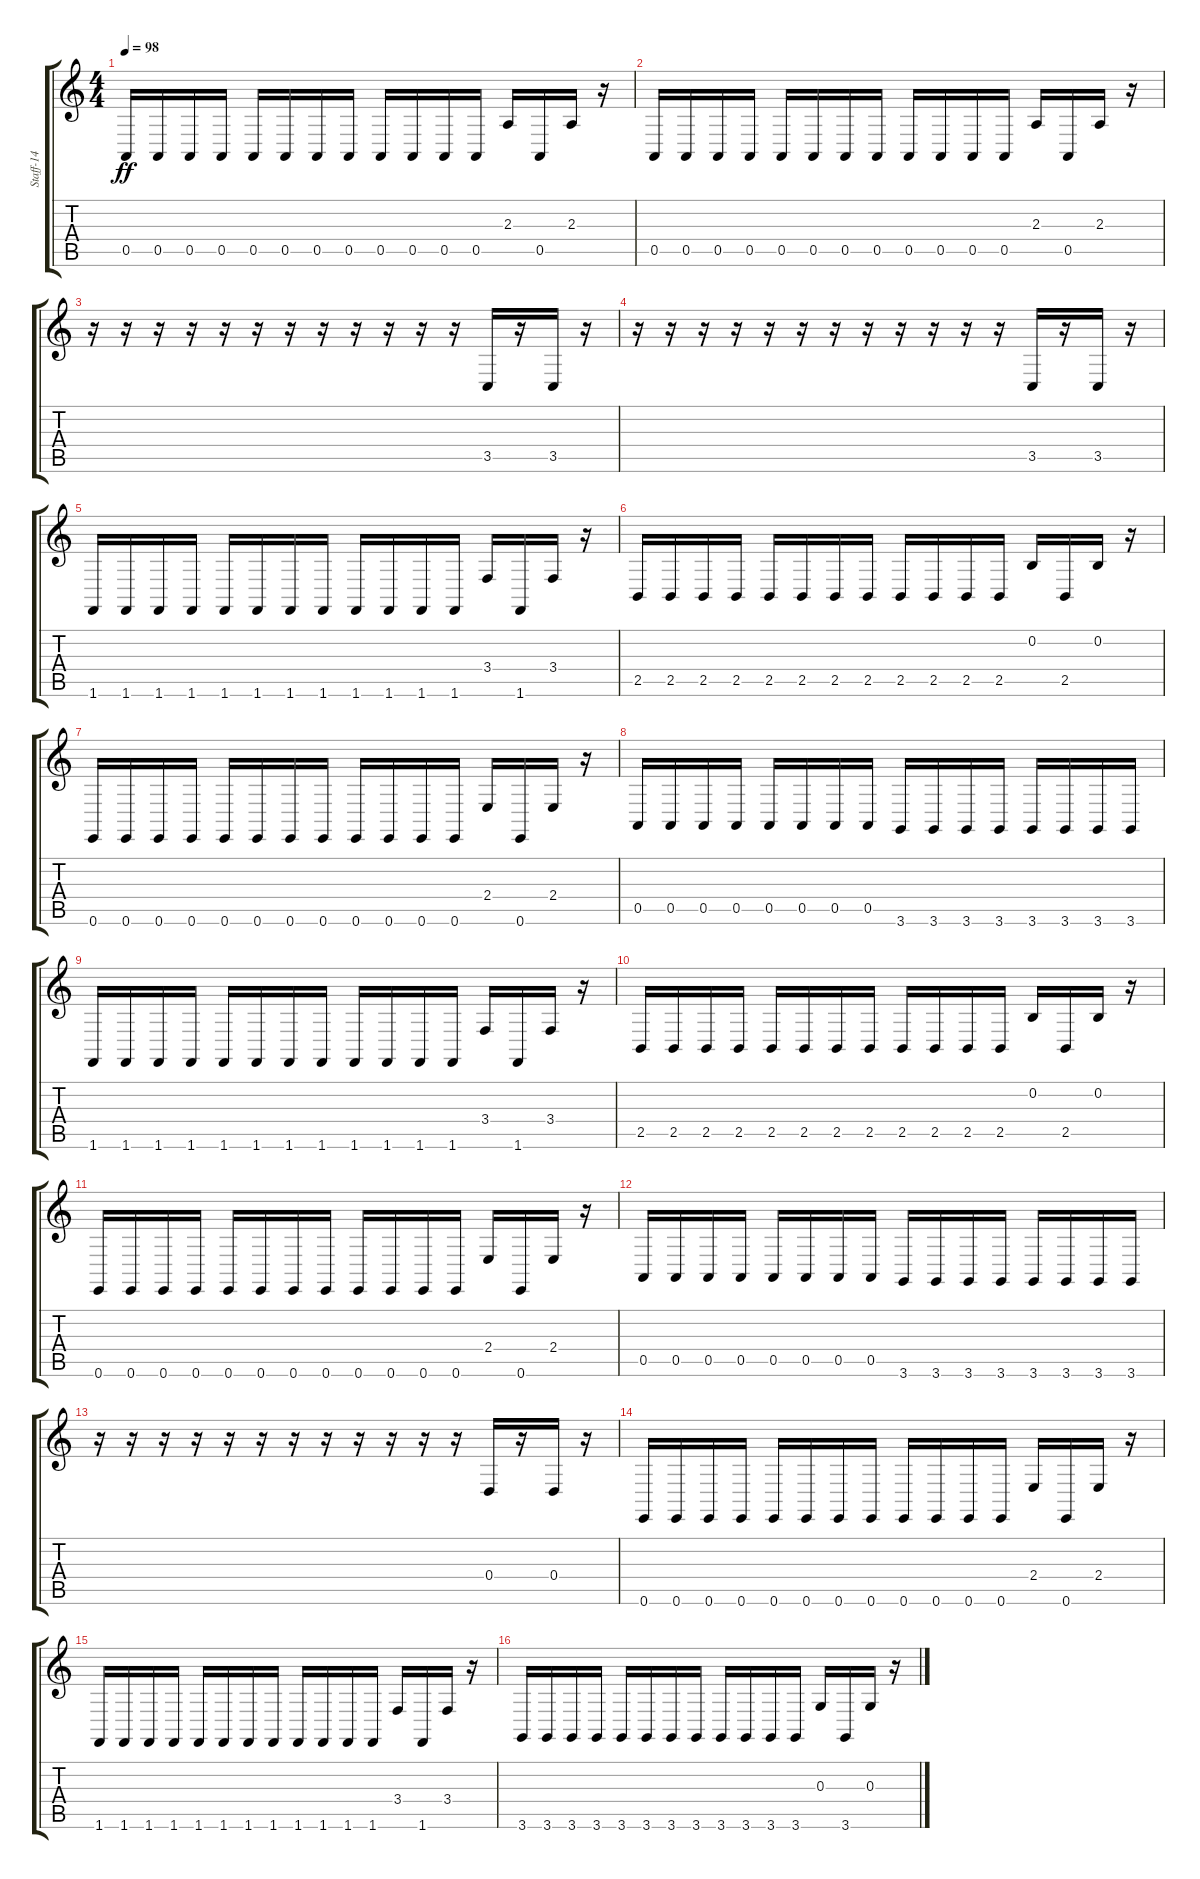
\track ("Staff-14" "Staff-14") {instrument tremolostrings}
\staff {score tabs}
\tuning (E4 B3 G3 D3 A2 E2) {hide}
\ts (4 4)
\tempo 98
\clef g2
\ks c
0.5.16{dy ff volume 2} 0.5.16{volume 2} 0.5.16{volume 3} 0.5.16{volume 3} 0.5.16{volume 4} 0.5.16{volume 4} 0.5.16{volume 5} 0.5.16{volume 5} 0.5.16{volume 6} 0.5.16{volume 6} 0.5.16{volume 6} 0.5.16{volume 6} 2.3.16{volume 7} 0.5.16{volume 7} 2.3.16{volume 8} r.16{volume 10} |
0.5.16{volume 2} 0.5.16{volume 2} 0.5.16{volume 3} 0.5.16{volume 3} 0.5.16{volume 4} 0.5.16{volume 4} 0.5.16{volume 5} 0.5.16{volume 5} 0.5.16{volume 6} 0.5.16{volume 6} 0.5.16{volume 6} 0.5.16{volume 6} 2.3.16{volume 7} 0.5.16{volume 7} 2.3.16{volume 8} r.16{volume 10} |
r.16{volume 2} r.16{volume 2} r.16{volume 3} r.16{volume 3} r.16{volume 4} r.16{volume 4} r.16{volume 5} r.16{volume 5} r.16{volume 6} r.16{volume 6} r.16{volume 6} r.16{volume 6} 3.5.16{volume 7} r.16{volume 7} 3.5.16{volume 8} r.16{volume 10} |
r.16{volume 2} r.16{volume 2} r.16{volume 3} r.16{volume 3} r.16{volume 4} r.16{volume 4} r.16{volume 5} r.16{volume 5} r.16{volume 6} r.16{volume 6} r.16{volume 6} r.16{volume 6} 3.5.16{volume 7} r.16{volume 7} 3.5.16{volume 8} r.16{volume 10} |
1.6.16{volume 2} 1.6.16{volume 2} 1.6.16{volume 3} 1.6.16{volume 3} 1.6.16{volume 4} 1.6.16{volume 4} 1.6.16{volume 5} 1.6.16{volume 5} 1.6.16{volume 6} 1.6.16{volume 6} 1.6.16{volume 6} 1.6.16{volume 6} 3.4.16{volume 7} 1.6.16{volume 7} 3.4.16{volume 8} r.16{volume 10} |
2.5.16{volume 2} 2.5.16{volume 2} 2.5.16{volume 3} 2.5.16{volume 3} 2.5.16{volume 4} 2.5.16{volume 4} 2.5.16{volume 5} 2.5.16{volume 5} 2.5.16{volume 6} 2.5.16{volume 6} 2.5.16{volume 6} 2.5.16{volume 6} 0.2.16{volume 7} 2.5.16{volume 7} 0.2.16{volume 8} r.16{volume 10} |
0.6.16{volume 2} 0.6.16{volume 2} 0.6.16{volume 3} 0.6.16{volume 3} 0.6.16{volume 4} 0.6.16{volume 4} 0.6.16{volume 5} 0.6.16{volume 5} 0.6.16{volume 6} 0.6.16{volume 6} 0.6.16{volume 6} 0.6.16{volume 6} 2.4.16{volume 7} 0.6.16{volume 7} 2.4.16{volume 8} r.16{volume 10} |
0.5.16{volume 2} 0.5.16{volume 3} 0.5.16{volume 3} 0.5.16{volume 4} 0.5.16{volume 5} 0.5.16{volume 6} 0.5.16{volume 6} 0.5.16{volume 8} 3.6.16{volume 2} 3.6.16{volume 3} 3.6.16{volume 3} 3.6.16{volume 4} 3.6.16{volume 5} 3.6.16{volume 6} 3.6.16{volume 6} 3.6.16{volume 8} |
1.6.16{volume 2} 1.6.16{volume 2} 1.6.16{volume 3} 1.6.16{volume 3} 1.6.16{volume 4} 1.6.16{volume 4} 1.6.16{volume 5} 1.6.16{volume 5} 1.6.16{volume 6} 1.6.16{volume 6} 1.6.16{volume 6} 1.6.16{volume 6} 3.4.16{volume 7} 1.6.16{volume 7} 3.4.16{volume 8} r.16{volume 10} |
2.5.16{volume 2} 2.5.16{volume 2} 2.5.16{volume 3} 2.5.16{volume 3} 2.5.16{volume 4} 2.5.16{volume 4} 2.5.16{volume 5} 2.5.16{volume 5} 2.5.16{volume 6} 2.5.16{volume 6} 2.5.16{volume 6} 2.5.16{volume 6} 0.2.16{volume 7} 2.5.16{volume 7} 0.2.16{volume 8} r.16{volume 10} |
0.6.16{volume 2} 0.6.16{volume 2} 0.6.16{volume 3} 0.6.16{volume 3} 0.6.16{volume 4} 0.6.16{volume 4} 0.6.16{volume 5} 0.6.16{volume 5} 0.6.16{volume 6} 0.6.16{volume 6} 0.6.16{volume 6} 0.6.16{volume 6} 2.4.16{volume 7} 0.6.16{volume 7} 2.4.16{volume 8} r.16{volume 10} |
0.5.16{volume 2} 0.5.16{volume 3} 0.5.16{volume 3} 0.5.16{volume 4} 0.5.16{volume 5} 0.5.16{volume 6} 0.5.16{volume 6} 0.5.16{volume 8} 3.6.16{volume 2} 3.6.16{volume 3} 3.6.16{volume 3} 3.6.16{volume 4} 3.6.16{volume 5} 3.6.16{volume 6} 3.6.16{volume 6} 3.6.16{volume 8} |
r.16{volume 2} r.16{volume 2} r.16{volume 3} r.16{volume 3} r.16{volume 4} r.16{volume 4} r.16{volume 5} r.16{volume 5} r.16{volume 6} r.16{volume 6} r.16{volume 6} r.16{volume 6} 0.4.16{volume 7} r.16{volume 7} 0.4.16{volume 8} r.16{volume 10} |
0.6.16{volume 2} 0.6.16{volume 2} 0.6.16{volume 3} 0.6.16{volume 3} 0.6.16{volume 4} 0.6.16{volume 4} 0.6.16{volume 5} 0.6.16{volume 5} 0.6.16{volume 6} 0.6.16{volume 6} 0.6.16{volume 6} 0.6.16{volume 6} 2.4.16{volume 7} 0.6.16{volume 7} 2.4.16{volume 8} r.16{volume 10} |
1.6.16{volume 2} 1.6.16{volume 2} 1.6.16{volume 3} 1.6.16{volume 3} 1.6.16{volume 4} 1.6.16{volume 4} 1.6.16{volume 5} 1.6.16{volume 5} 1.6.16{volume 6} 1.6.16{volume 6} 1.6.16{volume 6} 1.6.16{volume 6} 3.4.16{volume 7} 1.6.16{volume 7} 3.4.16{volume 8} r.16{volume 10} |
3.6.16{volume 2} 3.6.16{volume 2} 3.6.16{volume 3} 3.6.16{volume 3} 3.6.16{volume 4} 3.6.16{volume 4} 3.6.16{volume 5} 3.6.16{volume 5} 3.6.16{volume 6} 3.6.16{volume 6} 3.6.16{volume 6} 3.6.16{volume 6} 0.3.16{volume 7} 3.6.16{volume 7} 0.3.16{volume 8} r.16{volume 10}
